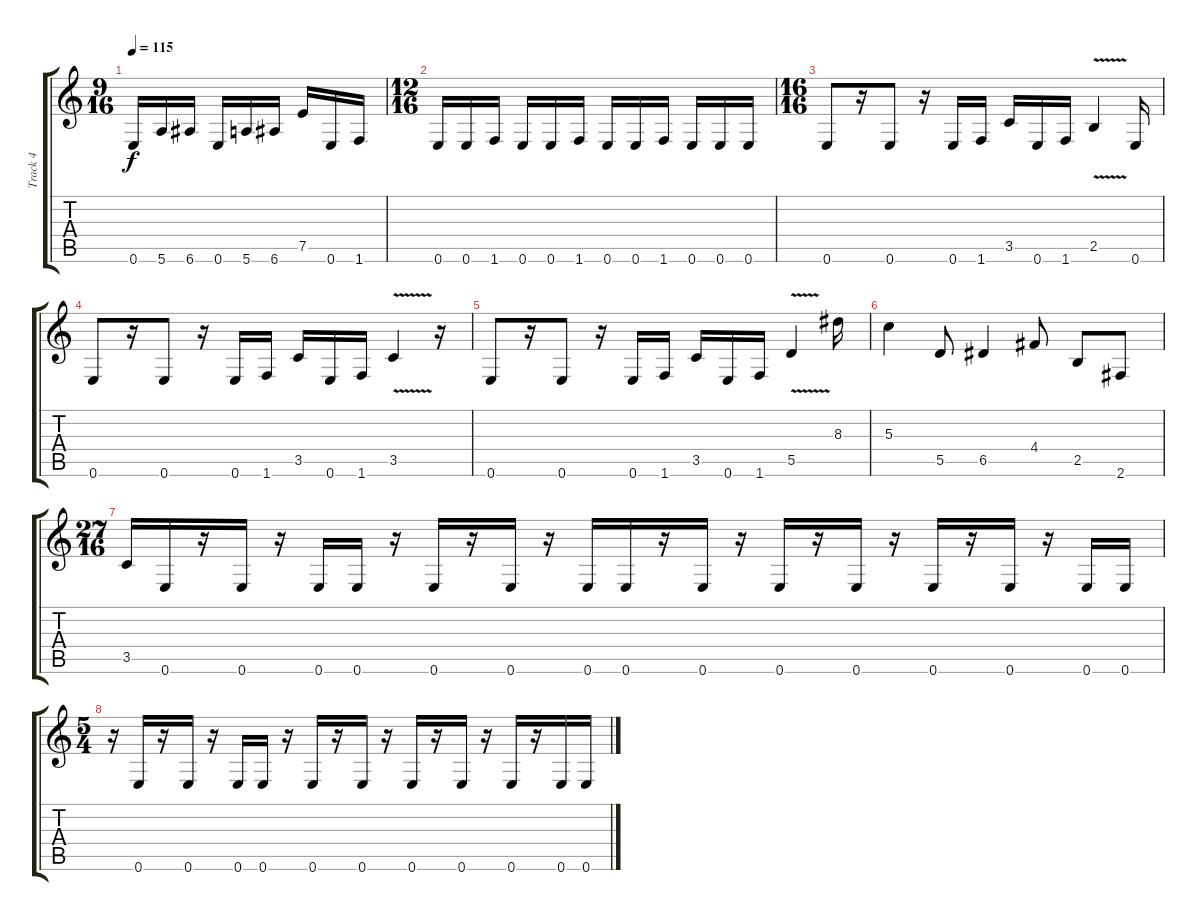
\track ("Track 4" "Track 4") {instrument electricbasspick}
\staff {score tabs}
\tuning (E4 B3 G3 D3 A2 E2) {hide}
\ts (9 16)
\tempo 115
\clef g2
\ks c
0.6.16{dy f} 5.6.16 6.6.16 0.6.16 5.6.16 6.6.16 7.5.16 0.6.16 1.6.16 |
\ts (12 16)
0.6.16 0.6.16 1.6.16 0.6.16 0.6.16 1.6.16 0.6.16 0.6.16 1.6.16 0.6.16 0.6.16 0.6.16 |
\ts (16 16)
0.6.8 r.16 0.6.8 r.16 0.6.16 1.6.16 3.5.16 0.6.16 1.6.16 2.5{v}.4 0.6.16 |
0.6.8 r.16 0.6.8 r.16 0.6.16 1.6.16 3.5.16 0.6.16 1.6.16 3.5{v}.4 r.16 |
0.6.8 r.16 0.6.8 r.16 0.6.16 1.6.16 3.5.16 0.6.16 1.6.16 5.5{v}.4 8.3.16 |
5.3.4 5.5.8 6.5.4 4.4.8 2.5.8 2.6.8 |
\ts (27 16)
3.5.16 0.6.16 r.16 0.6.16 r.16 0.6.16 0.6.16 r.16 0.6.16 r.16 0.6.16 r.16 0.6.16 0.6.16 r.16 0.6.16 r.16 0.6.16 r.16 0.6.16 r.16 0.6.16 r.16 0.6.16 r.16 0.6.16 0.6.16 |
\ts (5 4)
r.16 0.6.16 r.16 0.6.16 r.16 0.6.16 0.6.16 r.16 0.6.16 r.16 0.6.16 r.16 0.6.16 r.16 0.6.16 r.16 0.6.16 r.16 0.6.16 0.6.16
